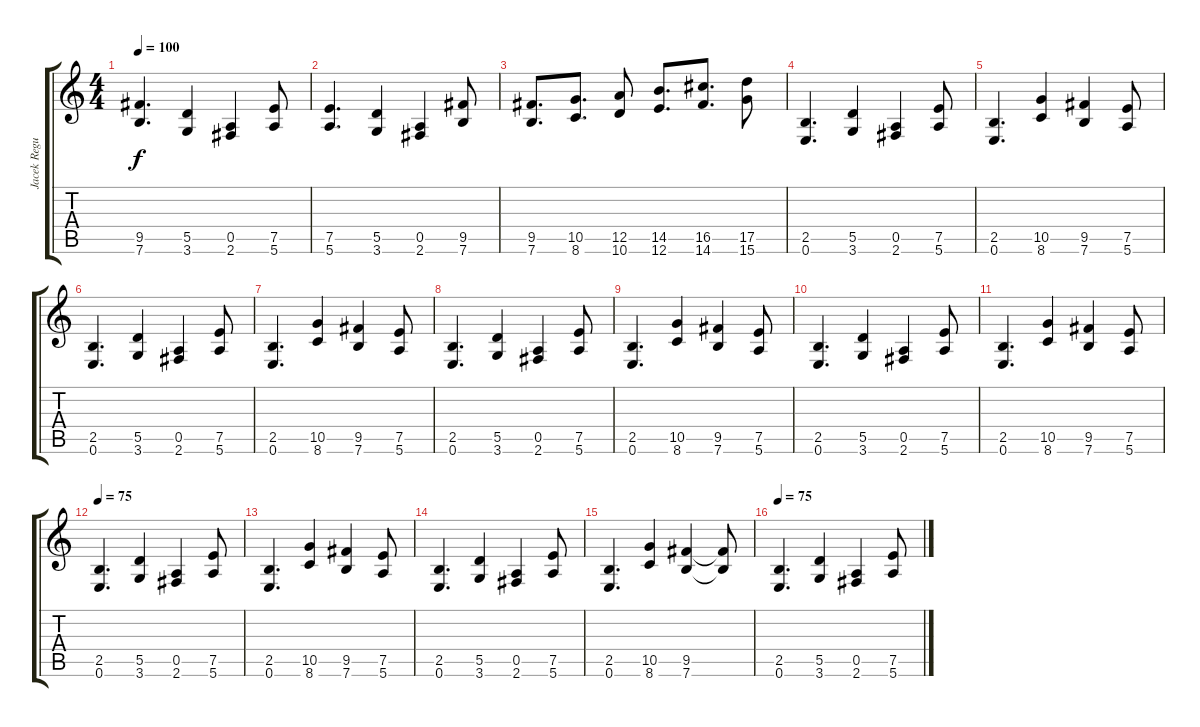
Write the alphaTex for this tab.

\track ("Jacek Regulski" "Jacek Regu") {instrument distortionguitar}
\staff {score tabs}
\tuning (E4 B3 G3 D3 A2 E2) {hide}
\ts (4 4)
\tempo 100
\clef g2
\ks c
(9.5 7.6).4{d dy f} (5.5 3.6).4 (0.5 2.6).4 (7.5 5.6).8 |
(7.5 5.6).4{d} (5.5 3.6).4 (0.5 2.6).4 (9.5 7.6).8 |
(9.5 7.6).8{d} (10.5 8.6).8{d} (12.5 10.6).8 (14.5 12.6).8{d} (16.5 14.6).8{d} (17.5 15.6).8 |
(2.5 0.6).4{d} (5.5 3.6).4 (0.5 2.6).4 (7.5 5.6).8 |
(2.5 0.6).4{d} (10.5 8.6).4 (9.5 7.6).4 (7.5 5.6).8 |
(2.5 0.6).4{d} (5.5 3.6).4 (0.5 2.6).4 (7.5 5.6).8 |
(2.5 0.6).4{d} (10.5 8.6).4 (9.5 7.6).4 (7.5 5.6).8 |
(2.5 0.6).4{d} (5.5 3.6).4 (0.5 2.6).4 (7.5 5.6).8 |
(2.5 0.6).4{d} (10.5 8.6).4 (9.5 7.6).4 (7.5 5.6).8 |
(2.5 0.6).4{d} (5.5 3.6).4 (0.5 2.6).4 (7.5 5.6).8 |
(2.5 0.6).4{d} (10.5 8.6).4 (9.5 7.6).4 (7.5 5.6).8 |
\tempo 75
(2.5 0.6).4{d} (5.5 3.6).4 (0.5 2.6).4 (7.5 5.6).8 |
(2.5 0.6).4{d} (10.5 8.6).4 (9.5 7.6).4 (7.5 5.6).8 |
(2.5 0.6).4{d} (5.5 3.6).4 (0.5 2.6).4 (7.5 5.6).8 |
(2.5 0.6).4{d} (10.5 8.6).4 (9.5 7.6).4 (9.5{t} 7.6{t}).8 |
\tempo 75
(2.5 0.6).4{d} (5.5 3.6).4 (0.5 2.6).4 (7.5 5.6).8
